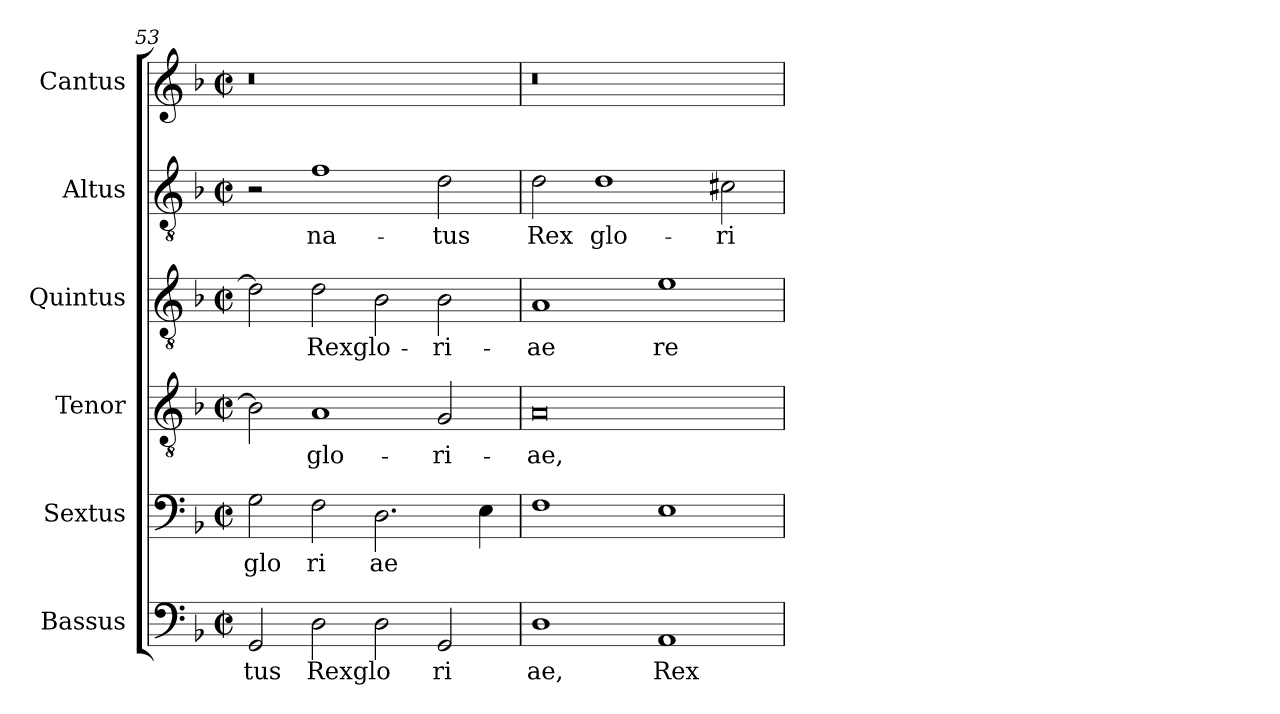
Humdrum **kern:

**kern	**text	**kern	**text	**kern	**text	**kern	**text	**kern	**text	**kern
*part6	*part6	*part5	*part5	*part4	*part4	*part3	*part3	*part2	*part2	*part1
*staff6	*staff6	*staff5	*staff5	*staff4	*staff4	*staff3	*staff3	*staff2	*staff2	*staff1
*I"Bassus	*	*I"Sextus	*	*I"Tenor	*	*I"Quintus	*	*I"Altus	*	*I"Cantus
*clefF4	*	*clefF4	*	*clefGv2	*	*clefGv2	*	*clefGv2	*	*clefG2
*k[b-]	*	*k[b-]	*	*k[b-]	*	*k[b-]	*	*k[b-]	*	*k[b-]
*F:	*	*F:	*	*F:	*	*F:	*	*F:	*	*F:
*M2/2	*	*M2/2	*	*M2/2	*	*M2/2	*	*M2/2	*	*M2/2
*met(c|)	*	*met(c|)	*	*met(c|)	*	*met(c|)	*	*met(c|)	*	*met(c|)
=53	=53	=53	=53	=53	=53	=53	=53	=53	=53	=53
!	!LO:LY:b:cj	!	!LO:LY:b:cj	!	!	!	!	!	!	!
2GG/	tus	2G\	glo	2B-\]	.	2d\]	.	2r	.	0r
!	!LO:LY:b:cj	!	!LO:LY:b:cj	!	!LO:LY:b:cj	!	!LO:LY:b:cj	!	!LO:LY:b:cj	!
2D\	Rexglo	2F\	ri	1A	glo-	2d\	Rexglo-	1f	na-	.
!	!	!	!LO:LY:b:cj	!	!	!	!	!	!	!
2D\	.	2.D\	ae	.	.	2B-\	.	.	.	.
!	!LO:LY:b:cj	!	!	!	!LO:LY:b:cj	!	!LO:LY:b:cj	!	!LO:LY:b:cj	!
2GG/	ri	.	.	2G/	-ri-	2B-\	-ri-	2d\	-tus	.
.	.	4E\	.	.	.	.	.	.	.	.
=54	=54	=54	=54	=54	=54	=54	=54	=54	=54	=54
!	!LO:LY:b:cj	!	!	!	!LO:LY:b:cj	!	!LO:LY:b:cj	!	!LO:LY:b:cj	!
1D	ae,	1F	.	0A	-ae,	1A	-ae	2d\	Rex	0r
!	!	!	!	!	!	!	!	!	!LO:LY:b:cj	!
.	.	.	.	.	.	.	.	1d	glo-	.
!	!LO:LY:b:cj	!	!	!	!	!	!LO:LY:b:cj	!	!	!
1AA	Rex	1E	.	.	.	1e	re-	.	.	.
!	!	!	!	!	!	!	!	!	!LO:LY:b:cj	!
.	.	.	.	.	.	.	.	2c#\	-ri-	.
=	=	=	=	=	=	=	=	=	=	=
*-	*-	*-	*-	*-	*-	*-	*-	*-	*-	*-
